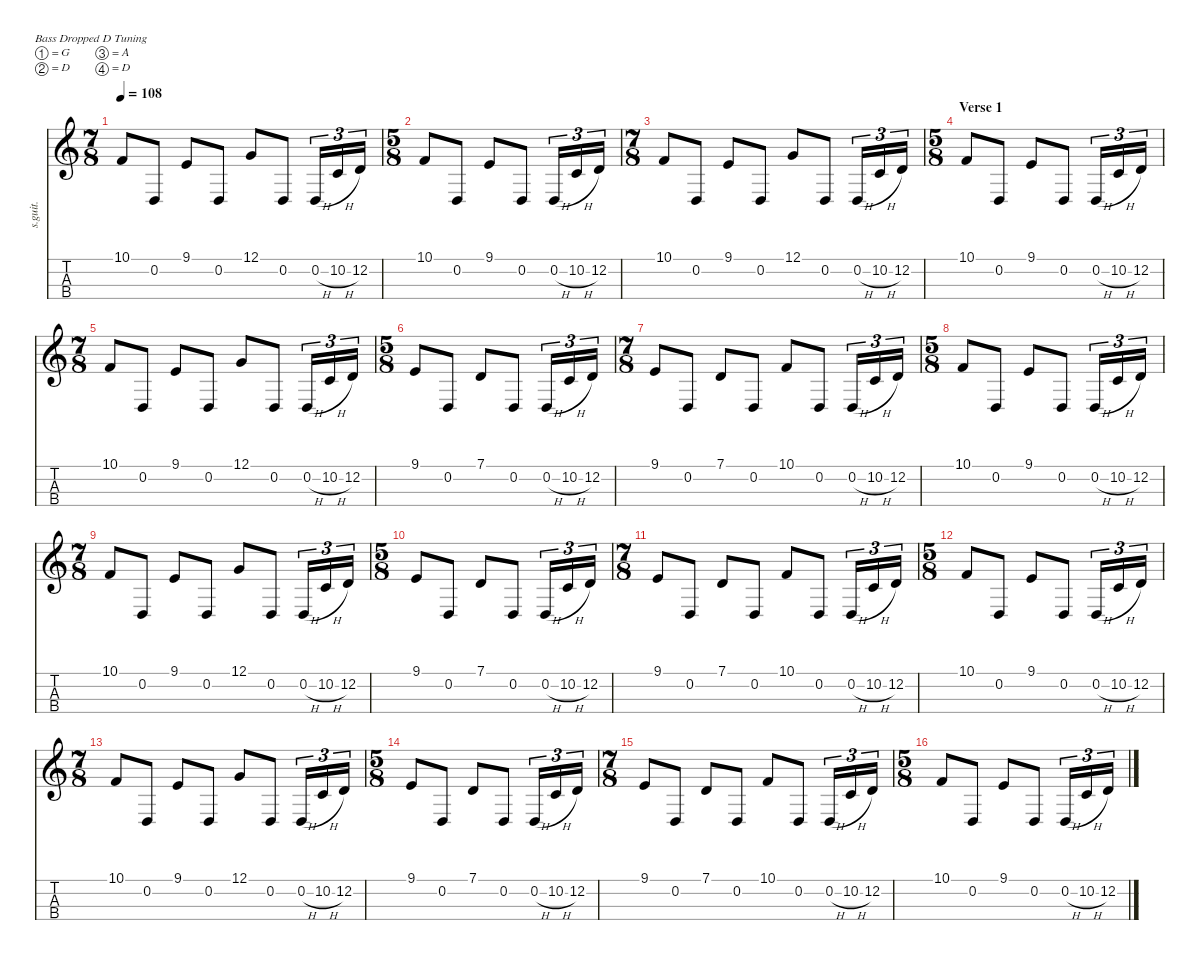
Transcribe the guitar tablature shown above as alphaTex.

\defaultSystemsLayout 4
\hideDynamics
\bracketExtendMode nobrackets
\track ("Justin Chancellor" "s.guit.") {instrument electricbasspick}
\staff {score tabs}
\tuning (G2 D2 A1 D1)
\ts (7 8)
\beaming (8 2 2 2 2)
\tempo 108
\clef g2
\ks c
10.1.8{lyrics (0 "") lyrics (1 "") lyrics (2 "") lyrics (3 "") lyrics (4 "") dy mf} 0.2.8{lyrics (0 "") lyrics (1 "") lyrics (2 "") lyrics (3 "") lyrics (4 "")} 9.1.8{lyrics (0 "") lyrics (1 "") lyrics (2 "") lyrics (3 "") lyrics (4 "")} 0.2.8{lyrics (0 "") lyrics (1 "") lyrics (2 "") lyrics (3 "") lyrics (4 "")} 12.1.8{lyrics (0 "") lyrics (1 "") lyrics (2 "") lyrics (3 "") lyrics (4 "")} 0.2.8{lyrics (0 "") lyrics (1 "") lyrics (2 "") lyrics (3 "") lyrics (4 "")} 0.2{h}.16{tu (3 2) lyrics (0 "") lyrics (1 "") lyrics (2 "") lyrics (3 "") lyrics (4 "")} 10.2{h}.16{tu (3 2) lyrics (0 "") lyrics (1 "") lyrics (2 "") lyrics (3 "") lyrics (4 "")} 12.2.16{tu (3 2) lyrics (0 "") lyrics (1 "") lyrics (2 "") lyrics (3 "") lyrics (4 "")} |
\ts (5 8)
\beaming (8 2 2 2 2)
10.1.8{lyrics (0 "") lyrics (1 "") lyrics (2 "") lyrics (3 "") lyrics (4 "")} 0.2.8{lyrics (0 "") lyrics (1 "") lyrics (2 "") lyrics (3 "") lyrics (4 "")} 9.1.8{lyrics (0 "") lyrics (1 "") lyrics (2 "") lyrics (3 "") lyrics (4 "")} 0.2.8{lyrics (0 "") lyrics (1 "") lyrics (2 "") lyrics (3 "") lyrics (4 "")} 0.2{h}.16{tu (3 2) lyrics (0 "") lyrics (1 "") lyrics (2 "") lyrics (3 "") lyrics (4 "")} 10.2{h}.16{tu (3 2) lyrics (0 "") lyrics (1 "") lyrics (2 "") lyrics (3 "") lyrics (4 "")} 12.2.16{tu (3 2) lyrics (0 "") lyrics (1 "") lyrics (2 "") lyrics (3 "") lyrics (4 "")} |
\ts (7 8)
\beaming (8 2 2 2 2)
10.1.8{lyrics (0 "") lyrics (1 "") lyrics (2 "") lyrics (3 "") lyrics (4 "")} 0.2.8{lyrics (0 "") lyrics (1 "") lyrics (2 "") lyrics (3 "") lyrics (4 "")} 9.1.8{lyrics (0 "") lyrics (1 "") lyrics (2 "") lyrics (3 "") lyrics (4 "")} 0.2.8{lyrics (0 "") lyrics (1 "") lyrics (2 "") lyrics (3 "") lyrics (4 "")} 12.1.8{lyrics (0 "") lyrics (1 "") lyrics (2 "") lyrics (3 "") lyrics (4 "")} 0.2.8{lyrics (0 "") lyrics (1 "") lyrics (2 "") lyrics (3 "") lyrics (4 "")} 0.2{h}.16{tu (3 2) lyrics (0 "") lyrics (1 "") lyrics (2 "") lyrics (3 "") lyrics (4 "")} 10.2{h}.16{tu (3 2) lyrics (0 "") lyrics (1 "") lyrics (2 "") lyrics (3 "") lyrics (4 "")} 12.2.16{tu (3 2) lyrics (0 "") lyrics (1 "") lyrics (2 "") lyrics (3 "") lyrics (4 "")} |
\ts (5 8)
\beaming (8 2 2 2 2)
\section ("" "Verse 1")
10.1.8{lyrics (0 "") lyrics (1 "") lyrics (2 "") lyrics (3 "") lyrics (4 "")} 0.2.8{lyrics (0 "") lyrics (1 "") lyrics (2 "") lyrics (3 "") lyrics (4 "")} 9.1.8{lyrics (0 "") lyrics (1 "") lyrics (2 "") lyrics (3 "") lyrics (4 "")} 0.2.8{lyrics (0 "") lyrics (1 "") lyrics (2 "") lyrics (3 "") lyrics (4 "")} 0.2{h}.16{tu (3 2) lyrics (0 "") lyrics (1 "") lyrics (2 "") lyrics (3 "") lyrics (4 "")} 10.2{h}.16{tu (3 2) lyrics (0 "") lyrics (1 "") lyrics (2 "") lyrics (3 "") lyrics (4 "")} 12.2.16{tu (3 2) lyrics (0 "") lyrics (1 "") lyrics (2 "") lyrics (3 "") lyrics (4 "")} |
\ts (7 8)
\beaming (8 2 2 2 2)
10.1.8{lyrics (0 "") lyrics (1 "") lyrics (2 "") lyrics (3 "") lyrics (4 "")} 0.2.8{lyrics (0 "") lyrics (1 "") lyrics (2 "") lyrics (3 "") lyrics (4 "")} 9.1.8{lyrics (0 "") lyrics (1 "") lyrics (2 "") lyrics (3 "") lyrics (4 "")} 0.2.8{lyrics (0 "") lyrics (1 "") lyrics (2 "") lyrics (3 "") lyrics (4 "")} 12.1.8{lyrics (0 "") lyrics (1 "") lyrics (2 "") lyrics (3 "") lyrics (4 "")} 0.2.8{lyrics (0 "") lyrics (1 "") lyrics (2 "") lyrics (3 "") lyrics (4 "")} 0.2{h}.16{tu (3 2) lyrics (0 "") lyrics (1 "") lyrics (2 "") lyrics (3 "") lyrics (4 "")} 10.2{h}.16{tu (3 2) lyrics (0 "") lyrics (1 "") lyrics (2 "") lyrics (3 "") lyrics (4 "")} 12.2.16{tu (3 2) lyrics (0 "") lyrics (1 "") lyrics (2 "") lyrics (3 "") lyrics (4 "")} |
\ts (5 8)
\beaming (8 2 2 2 2)
9.1.8{lyrics (0 "") lyrics (1 "") lyrics (2 "") lyrics (3 "") lyrics (4 "")} 0.2.8{lyrics (0 "") lyrics (1 "") lyrics (2 "") lyrics (3 "") lyrics (4 "")} 7.1.8{lyrics (0 "") lyrics (1 "") lyrics (2 "") lyrics (3 "") lyrics (4 "")} 0.2.8{lyrics (0 "") lyrics (1 "") lyrics (2 "") lyrics (3 "") lyrics (4 "")} 0.2{h}.16{tu (3 2) lyrics (0 "") lyrics (1 "") lyrics (2 "") lyrics (3 "") lyrics (4 "")} 10.2{h}.16{tu (3 2) lyrics (0 "") lyrics (1 "") lyrics (2 "") lyrics (3 "") lyrics (4 "")} 12.2.16{tu (3 2) lyrics (0 "") lyrics (1 "") lyrics (2 "") lyrics (3 "") lyrics (4 "")} |
\ts (7 8)
\beaming (8 2 2 2 2)
9.1.8{lyrics (0 "") lyrics (1 "") lyrics (2 "") lyrics (3 "") lyrics (4 "")} 0.2.8{lyrics (0 "") lyrics (1 "") lyrics (2 "") lyrics (3 "") lyrics (4 "")} 7.1.8{lyrics (0 "") lyrics (1 "") lyrics (2 "") lyrics (3 "") lyrics (4 "")} 0.2.8{lyrics (0 "") lyrics (1 "") lyrics (2 "") lyrics (3 "") lyrics (4 "")} 10.1.8{lyrics (0 "") lyrics (1 "") lyrics (2 "") lyrics (3 "") lyrics (4 "")} 0.2.8{lyrics (0 "") lyrics (1 "") lyrics (2 "") lyrics (3 "") lyrics (4 "")} 0.2{h}.16{tu (3 2) lyrics (0 "") lyrics (1 "") lyrics (2 "") lyrics (3 "") lyrics (4 "")} 10.2{h}.16{tu (3 2) lyrics (0 "") lyrics (1 "") lyrics (2 "") lyrics (3 "") lyrics (4 "")} 12.2.16{tu (3 2) lyrics (0 "") lyrics (1 "") lyrics (2 "") lyrics (3 "") lyrics (4 "")} |
\ts (5 8)
\beaming (8 2 2 2 2)
10.1.8{lyrics (0 "") lyrics (1 "") lyrics (2 "") lyrics (3 "") lyrics (4 "")} 0.2.8{lyrics (0 "") lyrics (1 "") lyrics (2 "") lyrics (3 "") lyrics (4 "")} 9.1.8{lyrics (0 "") lyrics (1 "") lyrics (2 "") lyrics (3 "") lyrics (4 "")} 0.2.8{lyrics (0 "") lyrics (1 "") lyrics (2 "") lyrics (3 "") lyrics (4 "")} 0.2{h}.16{tu (3 2) lyrics (0 "") lyrics (1 "") lyrics (2 "") lyrics (3 "") lyrics (4 "")} 10.2{h}.16{tu (3 2) lyrics (0 "") lyrics (1 "") lyrics (2 "") lyrics (3 "") lyrics (4 "")} 12.2.16{tu (3 2) lyrics (0 "") lyrics (1 "") lyrics (2 "") lyrics (3 "") lyrics (4 "")} |
\ts (7 8)
\beaming (8 2 2 2 2)
10.1.8{lyrics (0 "") lyrics (1 "") lyrics (2 "") lyrics (3 "") lyrics (4 "")} 0.2.8{lyrics (0 "") lyrics (1 "") lyrics (2 "") lyrics (3 "") lyrics (4 "")} 9.1.8{lyrics (0 "") lyrics (1 "") lyrics (2 "") lyrics (3 "") lyrics (4 "")} 0.2.8{lyrics (0 "") lyrics (1 "") lyrics (2 "") lyrics (3 "") lyrics (4 "")} 12.1.8{lyrics (0 "") lyrics (1 "") lyrics (2 "") lyrics (3 "") lyrics (4 "")} 0.2.8{lyrics (0 "") lyrics (1 "") lyrics (2 "") lyrics (3 "") lyrics (4 "")} 0.2{h}.16{tu (3 2) lyrics (0 "") lyrics (1 "") lyrics (2 "") lyrics (3 "") lyrics (4 "")} 10.2{h}.16{tu (3 2) lyrics (0 "") lyrics (1 "") lyrics (2 "") lyrics (3 "") lyrics (4 "")} 12.2.16{tu (3 2) lyrics (0 "") lyrics (1 "") lyrics (2 "") lyrics (3 "") lyrics (4 "")} |
\ts (5 8)
\beaming (8 2 2 2 2)
9.1.8{lyrics (0 "") lyrics (1 "") lyrics (2 "") lyrics (3 "") lyrics (4 "")} 0.2.8{lyrics (0 "") lyrics (1 "") lyrics (2 "") lyrics (3 "") lyrics (4 "")} 7.1.8{lyrics (0 "") lyrics (1 "") lyrics (2 "") lyrics (3 "") lyrics (4 "")} 0.2.8{lyrics (0 "") lyrics (1 "") lyrics (2 "") lyrics (3 "") lyrics (4 "")} 0.2{h}.16{tu (3 2) lyrics (0 "") lyrics (1 "") lyrics (2 "") lyrics (3 "") lyrics (4 "")} 10.2{h}.16{tu (3 2) lyrics (0 "") lyrics (1 "") lyrics (2 "") lyrics (3 "") lyrics (4 "")} 12.2.16{tu (3 2) lyrics (0 "") lyrics (1 "") lyrics (2 "") lyrics (3 "") lyrics (4 "")} |
\ts (7 8)
\beaming (8 2 2 2 2)
9.1.8{lyrics (0 "") lyrics (1 "") lyrics (2 "") lyrics (3 "") lyrics (4 "")} 0.2.8{lyrics (0 "") lyrics (1 "") lyrics (2 "") lyrics (3 "") lyrics (4 "")} 7.1.8{lyrics (0 "") lyrics (1 "") lyrics (2 "") lyrics (3 "") lyrics (4 "")} 0.2.8{lyrics (0 "") lyrics (1 "") lyrics (2 "") lyrics (3 "") lyrics (4 "")} 10.1.8{lyrics (0 "") lyrics (1 "") lyrics (2 "") lyrics (3 "") lyrics (4 "")} 0.2.8{lyrics (0 "") lyrics (1 "") lyrics (2 "") lyrics (3 "") lyrics (4 "")} 0.2{h}.16{tu (3 2) lyrics (0 "") lyrics (1 "") lyrics (2 "") lyrics (3 "") lyrics (4 "")} 10.2{h}.16{tu (3 2) lyrics (0 "") lyrics (1 "") lyrics (2 "") lyrics (3 "") lyrics (4 "")} 12.2.16{tu (3 2) lyrics (0 "") lyrics (1 "") lyrics (2 "") lyrics (3 "") lyrics (4 "")} |
\ts (5 8)
\beaming (8 2 2 2 2)
10.1.8{lyrics (0 "") lyrics (1 "") lyrics (2 "") lyrics (3 "") lyrics (4 "")} 0.2.8{lyrics (0 "") lyrics (1 "") lyrics (2 "") lyrics (3 "") lyrics (4 "")} 9.1.8{lyrics (0 "") lyrics (1 "") lyrics (2 "") lyrics (3 "") lyrics (4 "")} 0.2.8{lyrics (0 "") lyrics (1 "") lyrics (2 "") lyrics (3 "") lyrics (4 "")} 0.2{h}.16{tu (3 2) lyrics (0 "") lyrics (1 "") lyrics (2 "") lyrics (3 "") lyrics (4 "")} 10.2{h}.16{tu (3 2) lyrics (0 "") lyrics (1 "") lyrics (2 "") lyrics (3 "") lyrics (4 "")} 12.2.16{tu (3 2) lyrics (0 "") lyrics (1 "") lyrics (2 "") lyrics (3 "") lyrics (4 "")} |
\ts (7 8)
\beaming (8 2 2 2 2)
10.1.8{lyrics (0 "") lyrics (1 "") lyrics (2 "") lyrics (3 "") lyrics (4 "")} 0.2.8{lyrics (0 "") lyrics (1 "") lyrics (2 "") lyrics (3 "") lyrics (4 "")} 9.1.8{lyrics (0 "") lyrics (1 "") lyrics (2 "") lyrics (3 "") lyrics (4 "")} 0.2.8{lyrics (0 "") lyrics (1 "") lyrics (2 "") lyrics (3 "") lyrics (4 "")} 12.1.8{lyrics (0 "") lyrics (1 "") lyrics (2 "") lyrics (3 "") lyrics (4 "")} 0.2.8{lyrics (0 "") lyrics (1 "") lyrics (2 "") lyrics (3 "") lyrics (4 "")} 0.2{h}.16{tu (3 2) lyrics (0 "") lyrics (1 "") lyrics (2 "") lyrics (3 "") lyrics (4 "")} 10.2{h}.16{tu (3 2) lyrics (0 "") lyrics (1 "") lyrics (2 "") lyrics (3 "") lyrics (4 "")} 12.2.16{tu (3 2) lyrics (0 "") lyrics (1 "") lyrics (2 "") lyrics (3 "") lyrics (4 "")} |
\ts (5 8)
\beaming (8 2 2 2 2)
9.1.8{lyrics (0 "") lyrics (1 "") lyrics (2 "") lyrics (3 "") lyrics (4 "")} 0.2.8{lyrics (0 "") lyrics (1 "") lyrics (2 "") lyrics (3 "") lyrics (4 "")} 7.1.8{lyrics (0 "") lyrics (1 "") lyrics (2 "") lyrics (3 "") lyrics (4 "")} 0.2.8{lyrics (0 "") lyrics (1 "") lyrics (2 "") lyrics (3 "") lyrics (4 "")} 0.2{h}.16{tu (3 2) lyrics (0 "") lyrics (1 "") lyrics (2 "") lyrics (3 "") lyrics (4 "")} 10.2{h}.16{tu (3 2) lyrics (0 "") lyrics (1 "") lyrics (2 "") lyrics (3 "") lyrics (4 "")} 12.2.16{tu (3 2) lyrics (0 "") lyrics (1 "") lyrics (2 "") lyrics (3 "") lyrics (4 "")} |
\ts (7 8)
\beaming (8 2 2 2 2)
9.1.8{lyrics (0 "") lyrics (1 "") lyrics (2 "") lyrics (3 "") lyrics (4 "")} 0.2.8{lyrics (0 "") lyrics (1 "") lyrics (2 "") lyrics (3 "") lyrics (4 "")} 7.1.8{lyrics (0 "") lyrics (1 "") lyrics (2 "") lyrics (3 "") lyrics (4 "")} 0.2.8{lyrics (0 "") lyrics (1 "") lyrics (2 "") lyrics (3 "") lyrics (4 "")} 10.1.8{lyrics (0 "") lyrics (1 "") lyrics (2 "") lyrics (3 "") lyrics (4 "")} 0.2.8{lyrics (0 "") lyrics (1 "") lyrics (2 "") lyrics (3 "") lyrics (4 "")} 0.2{h}.16{tu (3 2) lyrics (0 "") lyrics (1 "") lyrics (2 "") lyrics (3 "") lyrics (4 "")} 10.2{h}.16{tu (3 2) lyrics (0 "") lyrics (1 "") lyrics (2 "") lyrics (3 "") lyrics (4 "")} 12.2.16{tu (3 2) lyrics (0 "") lyrics (1 "") lyrics (2 "") lyrics (3 "") lyrics (4 "")} |
\ts (5 8)
\beaming (8 2 2 2 2)
10.1.8{lyrics (0 "") lyrics (1 "") lyrics (2 "") lyrics (3 "") lyrics (4 "")} 0.2.8{lyrics (0 "") lyrics (1 "") lyrics (2 "") lyrics (3 "") lyrics (4 "")} 9.1.8{lyrics (0 "") lyrics (1 "") lyrics (2 "") lyrics (3 "") lyrics (4 "")} 0.2.8{lyrics (0 "") lyrics (1 "") lyrics (2 "") lyrics (3 "") lyrics (4 "")} 0.2{h}.16{tu (3 2) lyrics (0 "") lyrics (1 "") lyrics (2 "") lyrics (3 "") lyrics (4 "")} 10.2{h}.16{tu (3 2) lyrics (0 "") lyrics (1 "") lyrics (2 "") lyrics (3 "") lyrics (4 "")} 12.2.16{tu (3 2) lyrics (0 "") lyrics (1 "") lyrics (2 "") lyrics (3 "") lyrics (4 "")}
